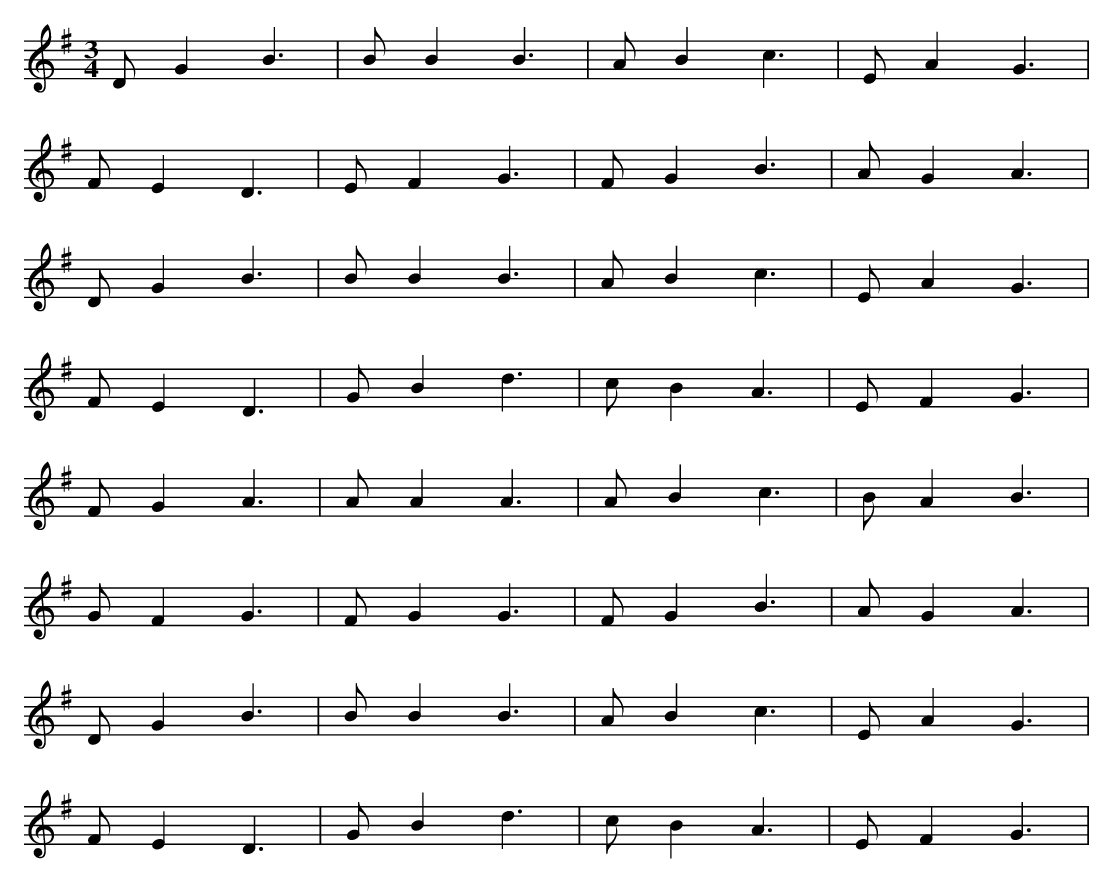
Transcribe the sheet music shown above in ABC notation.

X:1
M:3/4
K:G
DG2 B3|BB2 B3|AB2 c3|EA2 G3|
FE2 D3|EF2 G3|FG2 B3|AG2 A3|
DG2 B3|BB2 B3|AB2 c3|EA2 G3|
FE2 D3|GB2 d3|cB2 A3|EF2 G3|
FG2 A3|AA2 A3|AB2 c3|BA2 B3|
GF2 G3|FG2 G3|FG2 B3|AG2 A3|
DG2 B3|BB2 B3|AB2 c3|EA2 G3|
FE2 D3|GB2 d3|cB2 A3|EF2 G3|
